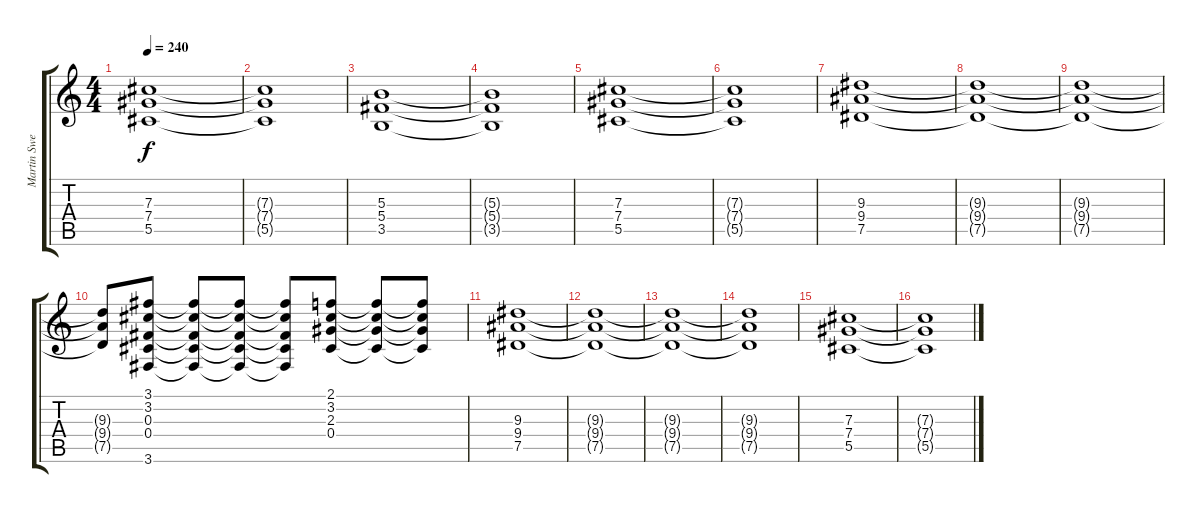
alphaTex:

\track ("Martin Sweet (Solo/Fill Guitar)" "Martin Swe") {instrument distortionguitar}
\staff {score tabs}
\tuning (Eb4 Bb3 Gb3 Db3 Ab2 Eb2) {hide}
\ts (4 4)
\tempo 240
\clef g2
\ks c
(7.3{t} 7.4{t} 5.5{t}).1{dy f} |
(7.3{t} 7.4{t} 5.5{t}).1 |
(5.3 5.4 3.5).1 |
(5.3{t} 5.4{t} 3.5{t}).1 |
(7.3 7.4 5.5).1 |
(7.3{t} 7.4{t} 5.5{t}).1 |
(9.3 9.4 7.5).1 |
(9.3{t} 9.4{t} 7.5{t}).1 |
(9.3{t} 9.4{t} 7.5{t}).1 |
(9.3{t} 9.4{t} 7.5{t}).8 (3.1 3.2 0.3 0.4 3.6).8 (3.1{t} 3.2{t} 0.3{t} 0.4{t} 3.6{t}).8 (3.1{t} 3.2{t} 0.3{t} 0.4{t} 3.6{t}).8 (3.1{t} 3.2{t} 0.3{t} 0.4{t} 3.6{t}).8 (2.1 3.2 2.3 0.4).8 (2.1{t} 3.2{t} 2.3{t} 0.4{t}).8 (2.1{t} 3.2{t} 2.3{t} 0.4{t}).8 |
(9.3 9.4 7.5).1 |
(9.3{t} 9.4{t} 7.5{t}).1 |
(9.3{t} 9.4{t} 7.5{t}).1 |
(9.3{t} 9.4{t} 7.5{t}).1 |
(7.3 7.4 5.5).1 |
(7.3{t} 7.4{t} 5.5{t}).1
